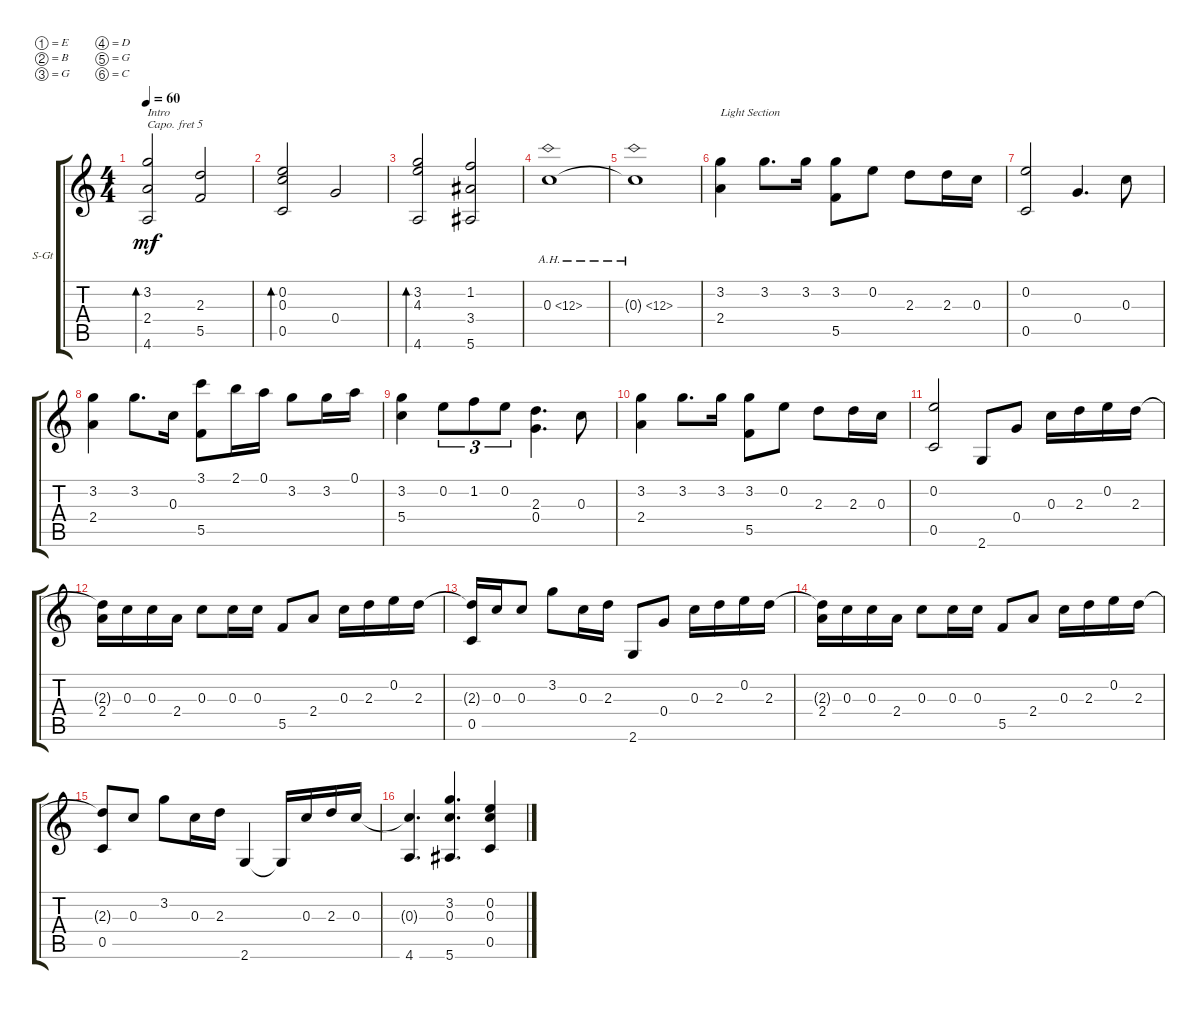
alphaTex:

\defaultSystemsLayout 4
\bracketExtendMode groupsimilarinstruments
\firstSystemTrackNameOrientation horizontal
\otherSystemsTrackNameOrientation horizontal
\track ("Steel Guitar" "S-Gt") {instrument acousticguitarsteel}
\staff {score tabs}
\capo 5
\tuning (E4 B3 G3 D3 G2 C2)
\ts (4 4)
\tempo 60
\clef g2
\ks c
(4.6 2.4 3.2).2{bd 79 txt "Intro" dy mf instrument acousticguitarsteel} (5.5 2.3).2 |
(0.5 0.3 0.2).2{bd 61} 0.4.2 |
(4.6 4.3 3.2).2{bd 76} (5.6 3.4 1.2).2 |
0.3{ah 12}.1 |
0.3{ah 12 t}.1 |
(2.4 3.2).4{txt "Light Section"} 3.2.8{d} 3.2.16 (5.5 3.2).8 0.2.8 2.3.8 2.3.16 0.3.16 |
(0.5 0.2).2 0.4.4{d} 0.3.8 |
(2.4 3.2).4 3.2.8{d} 0.3.16 (5.5 3.1).8 2.1.16 0.1.16 3.2.8 3.2.16 0.1.16 |
(5.4 3.2).4 0.2.8{tu (3 2)} 1.2.8{tu (3 2)} 0.2.8{tu (3 2)} (0.4 2.3).4{d} 0.3.8 |
(2.4 3.2).4 3.2.8{d} 3.2.16 (5.5 3.2).8 0.2.8 2.3.8 2.3.16 0.3.16 |
(0.5 0.2).2 2.6.8 0.4.8 0.3.16 2.3.16 0.2.16 2.3.16 |
(2.4 2.3{t}).16 0.3.16 0.3.16 2.4.16 0.3.8 0.3.16 0.3.16 5.5.8 2.4.8 0.3.16 2.3.16 0.2.16 2.3.16 |
(0.5 2.3{t}).16 0.3.16 0.3.8 3.2.8 0.3.16 2.3.16 2.6.8 0.4.8 0.3.16 2.3.16 0.2.16 2.3.16 |
(2.4 2.3{t}).16 0.3.16 0.3.16 2.4.16 0.3.8 0.3.16 0.3.16 5.5.8 2.4.8 0.3.16 2.3.16 0.2.16 2.3.16 |
(0.5 2.3{t}).8 0.3.8 3.2.8 0.3.16 2.3.16 2.6.4 2.6{t}.16 0.3.16 2.3.16 0.3.16 |
(4.6 0.3{t}).4{d} (5.6 0.3 3.2).4{d} (0.5 0.3 0.2).4
